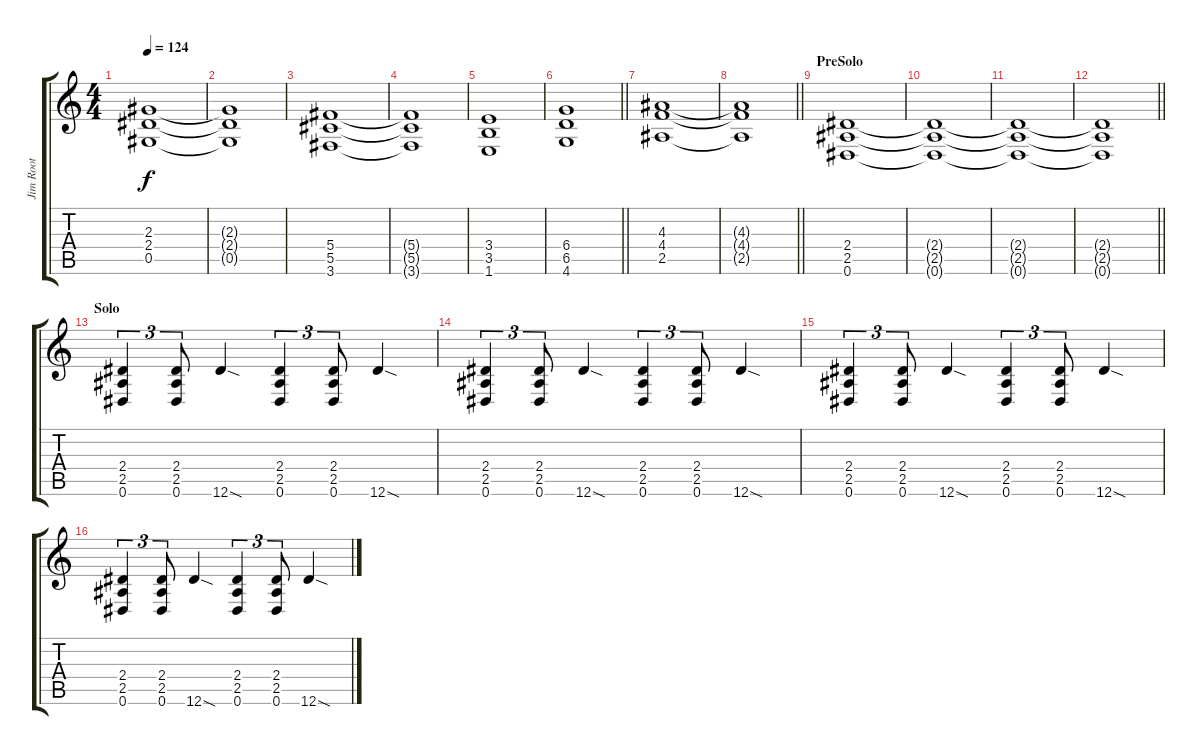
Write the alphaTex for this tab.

\track ("Jim Root" "Jim Root") {instrument distortionguitar}
\staff {score tabs}
\tuning (Eb4 Bb3 Gb3 Db3 Ab2 Eb2) {hide}
\ts (4 4)
\tempo 124
\clef g2
\ks c
(2.3 2.4 0.5).1{dy f} |
(2.3{t} 2.4{t} 0.5{t}).1 |
(5.4 5.5 3.6).1 |
(5.4{t} 5.5{t} 3.6{t}).1 |
(3.4 3.5 1.6).1 |
\barLineRight lightlight
(6.4 6.5 4.6).1 |
(4.3 4.4 2.5).1 |
\barLineRight lightlight
(4.3{t} 4.4{t} 2.5{t}).1 |
\section ("" "PreSolo")
(2.4 2.5 0.6).1 |
(2.4{t} 2.5{t} 0.6{t}).1 |
(2.4{t} 2.5{t} 0.6{t}).1 |
\barLineRight lightlight
(2.4{t} 2.5{t} 0.6{t}).1 |
\section ("" "Solo")
(2.4 2.5 0.6).4{tu (3 2)} (2.4 2.5 0.6).8{tu (3 2)} 12.6{sod}.4 (2.4 2.5 0.6).4{tu (3 2)} (2.4 2.5 0.6).8{tu (3 2)} 12.6{sod}.4 |
(2.4 2.5 0.6).4{tu (3 2)} (2.4 2.5 0.6).8{tu (3 2)} 12.6{sod}.4 (2.4 2.5 0.6).4{tu (3 2)} (2.4 2.5 0.6).8{tu (3 2)} 12.6{sod}.4 |
(2.4 2.5 0.6).4{tu (3 2)} (2.4 2.5 0.6).8{tu (3 2)} 12.6{sod}.4 (2.4 2.5 0.6).4{tu (3 2)} (2.4 2.5 0.6).8{tu (3 2)} 12.6{sod}.4 |
(2.4 2.5 0.6).4{tu (3 2)} (2.4 2.5 0.6).8{tu (3 2)} 12.6{sod}.4 (2.4 2.5 0.6).4{tu (3 2)} (2.4 2.5 0.6).8{tu (3 2)} 12.6{sod}.4
